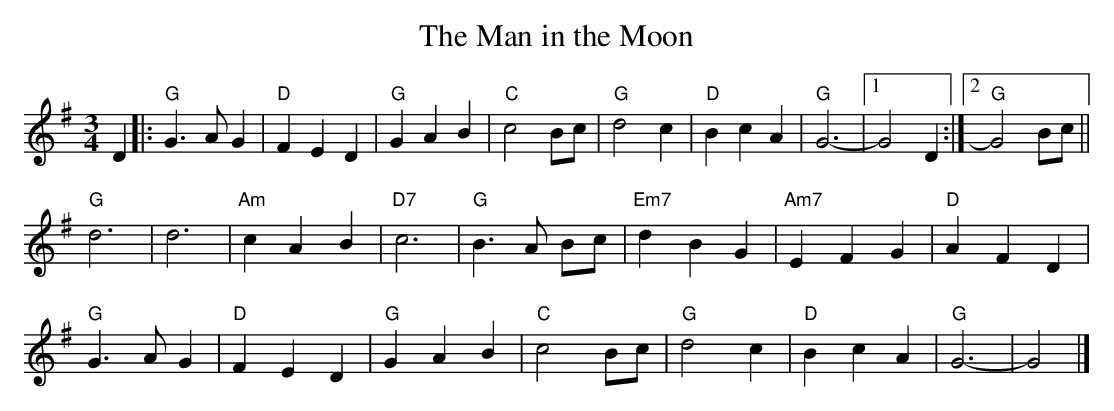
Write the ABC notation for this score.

X:1
T:The Man in the Moon
L:1/4
M:3/4
K:G
V:1
D |: "G" G3/2 A/ G | "D" F E D | "G" G A B |  "C" c2 B/c/ | "G" d2 c | "D" B c A | "G" G3- |1  G2 D :|2 "G" G2 B/c/ ||
"G" d3 | d3 |  "Am" c A B | "D7" c3 | "G" B3/2 A/ B/c/ | "Em7" d B G |  "Am7" E F G | "D" A F D |
"G" G3/2 A/ G | "D" F E D |  "G" G A B | "C" c2 B/c/ | "G" d2 c | "D" B c A |  "G" G3- | G2 |]
